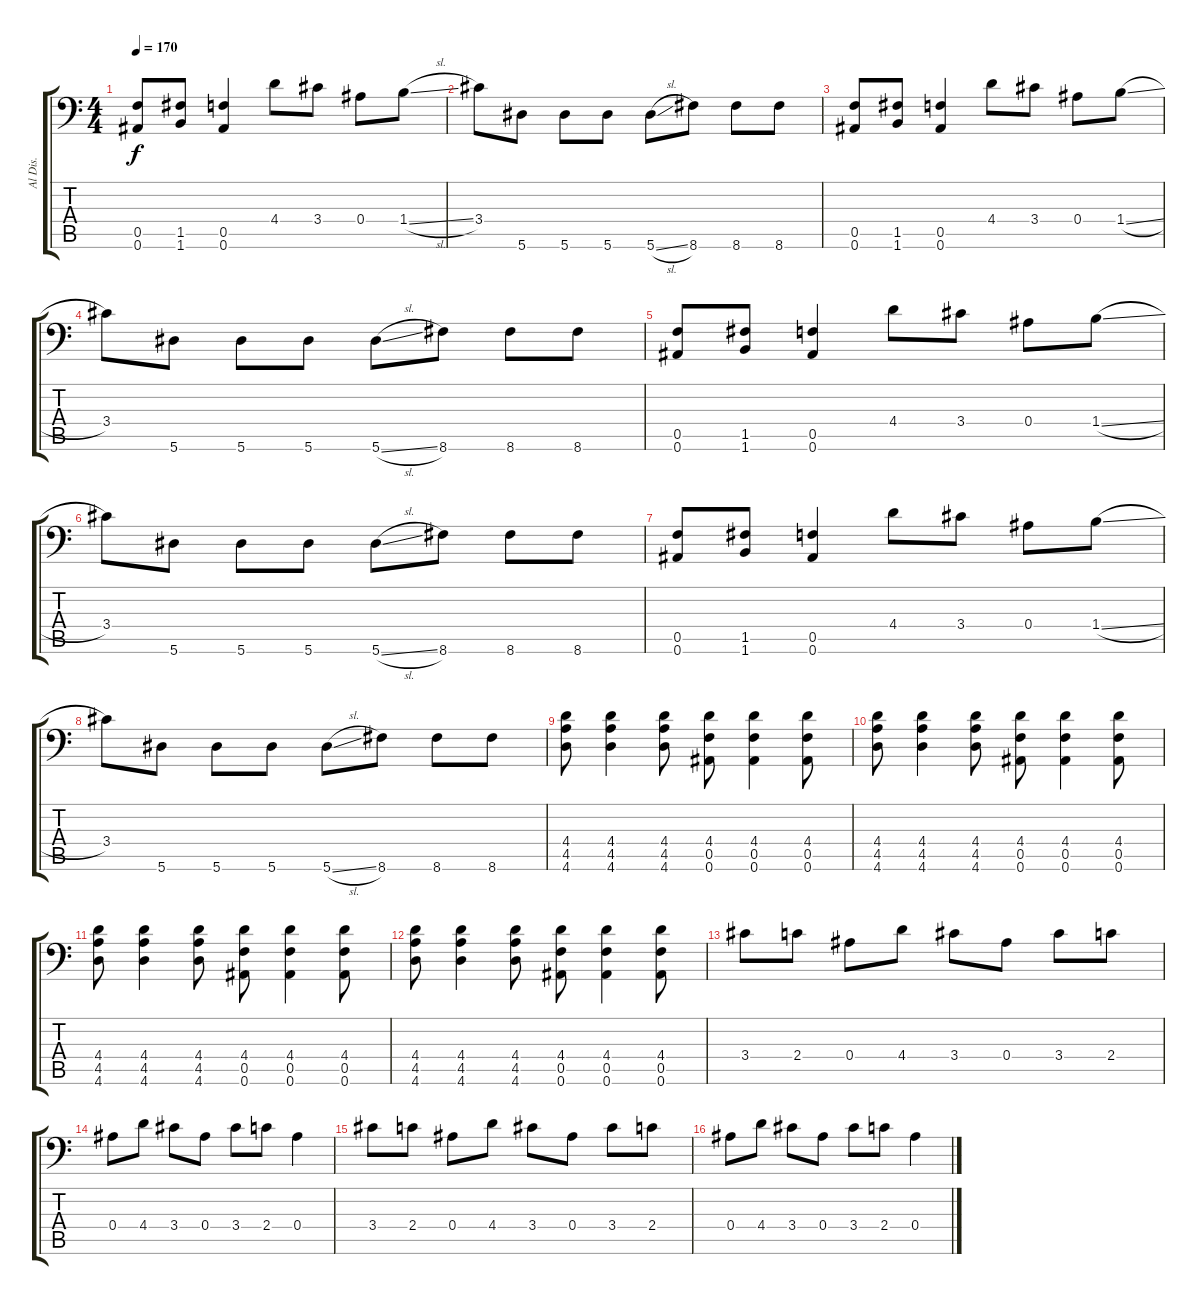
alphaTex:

\track ("Al Dis." "Al Dis.") {instrument distortionguitar}
\staff {score tabs}
\tuning (C4 G3 Eb3 Bb2 F2 Bb1) {hide}
\ts (4 4)
\tempo 170
\clef f4
\ks c
(0.5 0.6).8{dy f} (1.5 1.6).8 (0.5 0.6).4 4.4.8 3.4.8 0.4.8 1.4{sl}.8 |
3.4.8 5.6.8 5.6.8 5.6.8 5.6{sl}.8 8.6.8 8.6.8 8.6.8 |
(0.5 0.6).8 (1.5 1.6).8 (0.5 0.6).4 4.4.8 3.4.8 0.4.8 1.4{sl}.8 |
3.4.8 5.6.8 5.6.8 5.6.8 5.6{sl}.8 8.6.8 8.6.8 8.6.8 |
(0.5 0.6).8 (1.5 1.6).8 (0.5 0.6).4 4.4.8 3.4.8 0.4.8 1.4{sl}.8 |
3.4.8 5.6.8 5.6.8 5.6.8 5.6{sl}.8 8.6.8 8.6.8 8.6.8 |
(0.5 0.6).8 (1.5 1.6).8 (0.5 0.6).4 4.4.8 3.4.8 0.4.8 1.4{sl}.8 |
3.4.8 5.6.8 5.6.8 5.6.8 5.6{sl}.8 8.6.8 8.6.8 8.6.8 |
(4.4 4.5 4.6).8 (4.4 4.5 4.6).4 (4.4 4.5 4.6).8 (4.4 0.5 0.6).8 (4.4 0.5 0.6).4 (4.4 0.5 0.6).8 |
(4.4 4.5 4.6).8 (4.4 4.5 4.6).4 (4.4 4.5 4.6).8 (4.4 0.5 0.6).8 (4.4 0.5 0.6).4 (4.4 0.5 0.6).8 |
(4.4 4.5 4.6).8 (4.4 4.5 4.6).4 (4.4 4.5 4.6).8 (4.4 0.5 0.6).8 (4.4 0.5 0.6).4 (4.4 0.5 0.6).8 |
(4.4 4.5 4.6).8 (4.4 4.5 4.6).4 (4.4 4.5 4.6).8 (4.4 0.5 0.6).8 (4.4 0.5 0.6).4 (4.4 0.5 0.6).8 |
3.4.8 2.4.8 0.4.8 4.4.8 3.4.8 0.4.8 3.4.8 2.4.8 |
0.4.8 4.4.8 3.4.8 0.4.8 3.4.8 2.4.8 0.4.4 |
3.4.8 2.4.8 0.4.8 4.4.8 3.4.8 0.4.8 3.4.8 2.4.8 |
0.4.8 4.4.8 3.4.8 0.4.8 3.4.8 2.4.8 0.4.4
